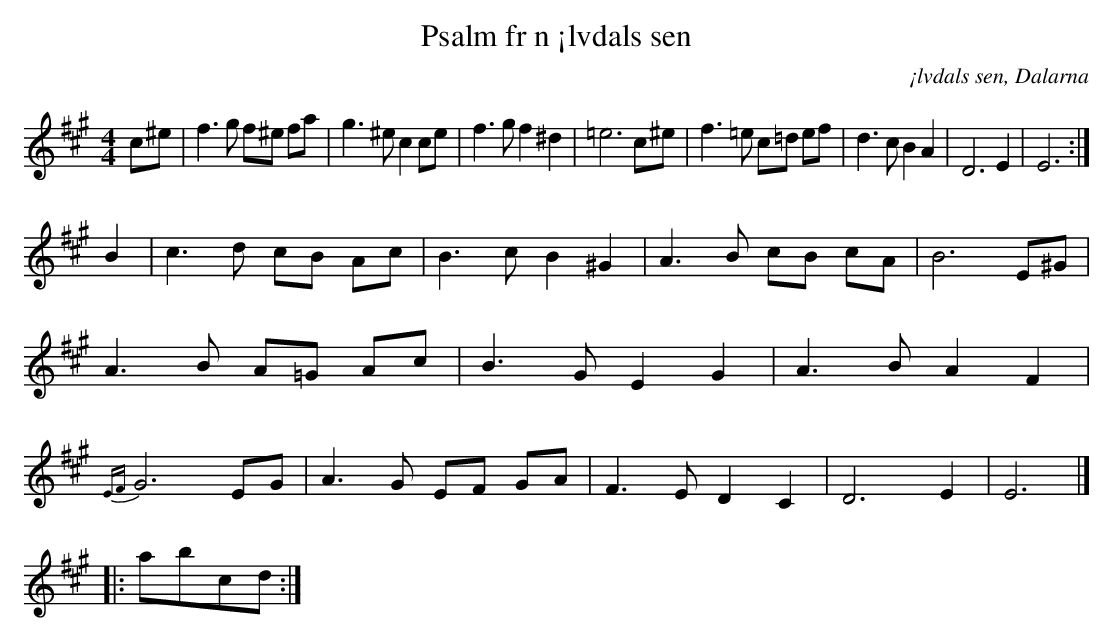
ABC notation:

X:1
T:Psalm fr n ¡lvdals sen
O:¡lvdals sen, Dalarna
M:4/4
L:1/8
K:A
c^e | f3 g f^e fa | g3 ^e c2 ce | f3 g f2 ^d2 | =e6 c^e | f3=e c=d ef | d3c B2 A2 | D6E2 | E6 :|]
B2 | c3d cB Ac | B3cB2^G2 | A3B cB cA | B6E^G | A3B A=G Ac| B3G E2G2| A3BA2 F2| {EF}G6EG| A3G EF GA | F3ED2C2 | D6E2 | E6 |]
|: abcd :|
